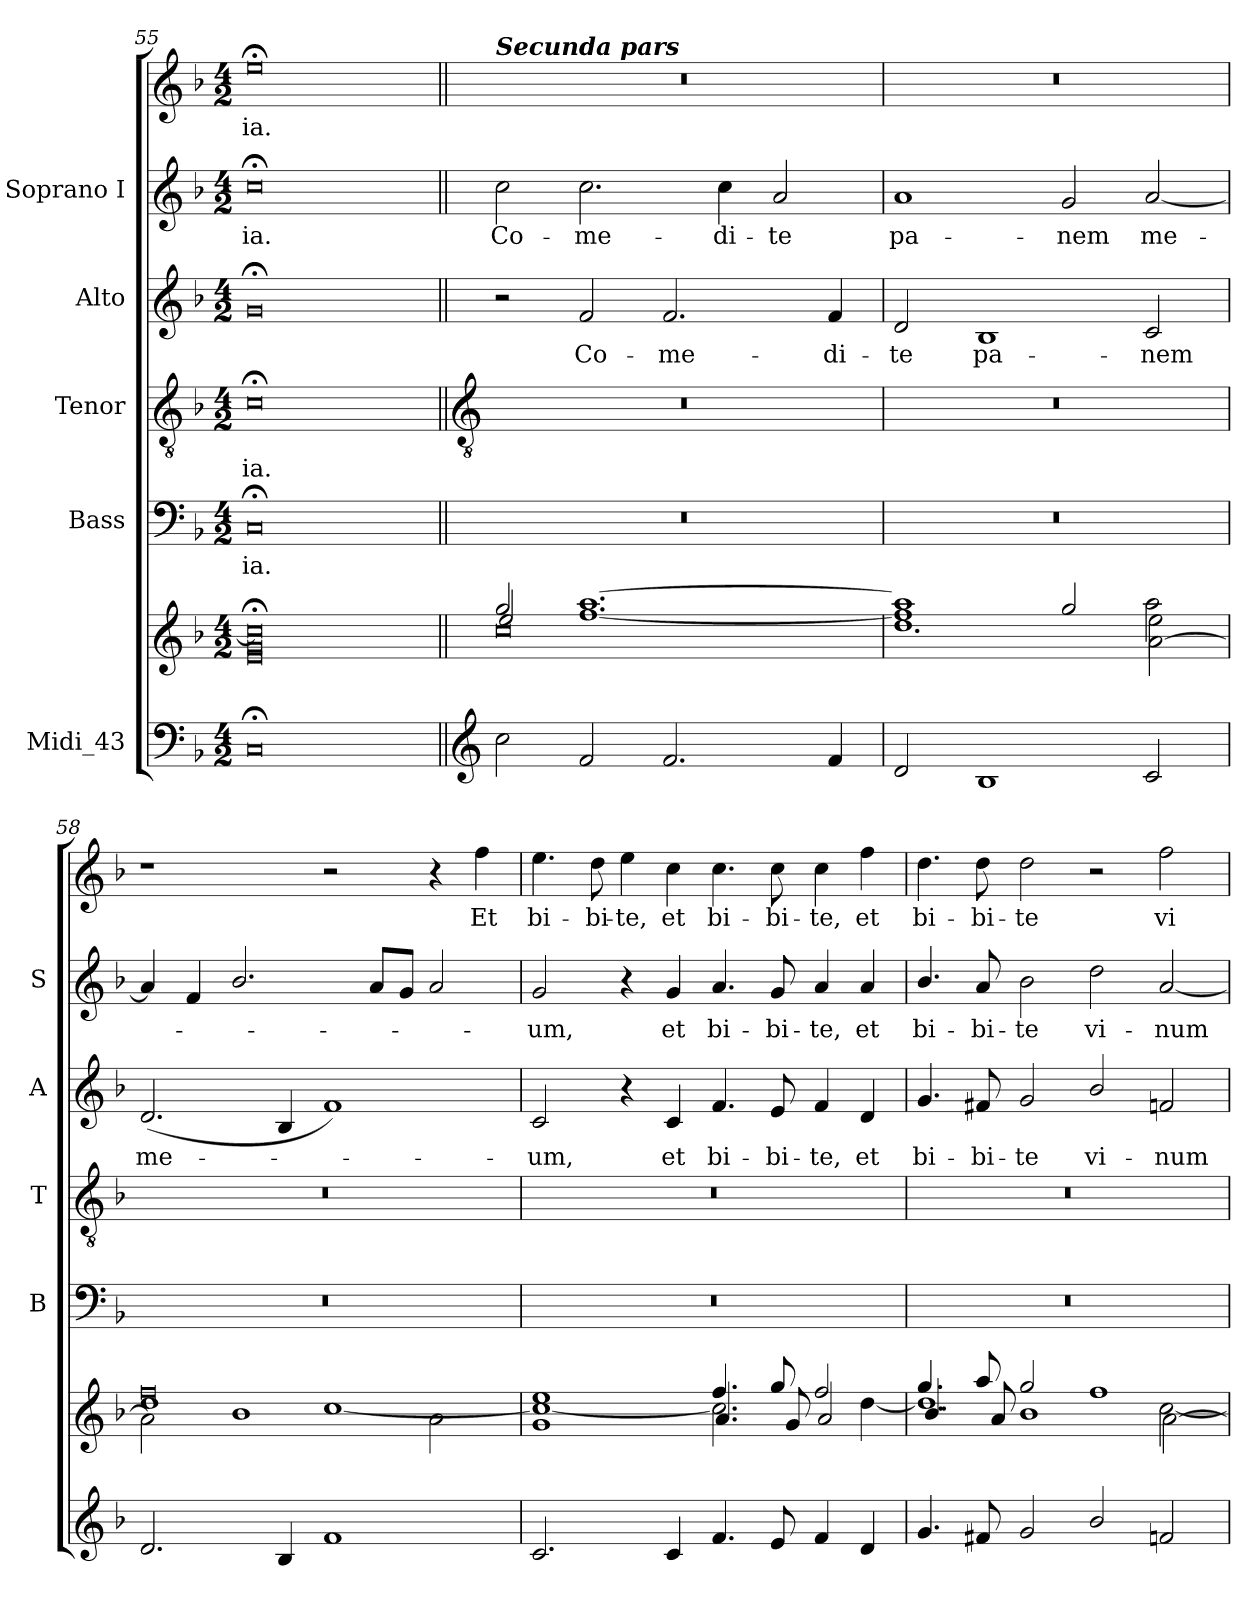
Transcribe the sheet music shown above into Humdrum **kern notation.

**kern	**kern	**kern	**text	**kern	**text	**kern	**text	**kern	**text	**kern	**text
*part5	*part5	*part4	*part4	*part3	*part3	*part2	*part2	*part1	*part1	*part1	*part1
*staff7	*staff6	*staff5	*staff5	*staff4	*staff4	*staff3	*staff3	*staff2	*staff2	*staff1	*staff1
*I"Midi_43	*	*I"Bass	*	*I"Tenor	*	*I"Alto	*	*I"Soprano I	*	*	*
*	*	*I'B	*	*I'T	*	*I'A	*	*I'S	*	*	*
*clefF4	*clefG2	*clefF4	*	*clefGv2	*	*clefG2	*	*clefG2	*	*clefG2	*
*k[b-]	*k[b-]	*k[b-]	*	*k[b-]	*	*k[b-]	*	*k[b-]	*	*k[b-]	*
*F:	*F:	*F:	*	*F:	*	*F:	*	*F:	*	*F:	*
*M4/2	*M4/2	*M4/2	*	*M4/2	*	*M4/2	*	*M4/2	*	*M4/2	*
=55	=55	=55	=55	=55	=55	=55	=55	=55	=55	=55	=55
*	*^	*	*	*	*	*	*	*	*	*	*
*	*	*^	*	*	*	*	*	*	*	*	*	*
!	!	!	!	!	!LO:LY:b	!	!LO:LY:b	!	!	!	!LO:LY:b	!	!LO:LY:b
0C;	0cc;</]	0g\	0e\	0C;<	-ia.	0c;<	-ia.	0g;<	.	0cc;<	ia.	0ee;<	-ia.
!!LO:LB:g=z
=56||	=56||	=56||	=56||	=56||	=56||	=56||	=56||	=56||	=56||	=56||	=56||	=56||	=56||
*clefG2	*	*	*	*	*	*clefGv2	*	*	*	*	*	*	*
!	!	!	!	!	!	!	!	!	!	!	!	!LO:TX:a:Bi:t=Secunda pars	!
!	!	!	!	!	!	!	!	!	!	!	!LO:LY:b	!	!
2cc	2gg/	2ee/	0cc\	0r	.	0r	.	2r	.	2cc	Co-	0r	.
!	!	!	!	!	!	!	!	!	!LO:LY:b	!	!LO:LY:b	!	!
2f	[1.aa/	[1.ff/	.	.	.	.	.	2f	Co-	2.cc	-me-	.	.
!	!	!	!	!	!	!	!	!	!LO:LY:b	!	!	!	!
2.f	.	.	.	.	.	.	.	2.f	-me-	.	.	.	.
!	!	!	!	!	!	!	!	!	!	!	!LO:LY:b	!	!
.	.	.	.	.	.	.	.	.	.	4cc	-di-	.	.
!	!	!	!	!	!	!	!	!	!	!	!LO:LY:b	!	!
.	.	.	.	.	.	.	.	.	.	2a	-te	.	.
!	!	!	!	!	!	!	!	!	!LO:LY:b	!	!	!	!
4f	.	.	.	.	.	.	.	4f	-di-	.	.	.	.
=57	=57	=57	=57	=57	=57	=57	=57	=57	=57	=57	=57	=57	=57
!	!	!	!	!	!	!	!	!	!LO:LY:b	!	!LO:LY:b	!	!
2d	1aa/]	1ff/]	1.dd\	0r	.	0r	.	2d	-te	1a	pa-	0r	.
!	!	!	!	!	!	!	!	!	!LO:LY:b	!	!	!	!
1B-	.	.	.	.	.	.	.	1B-	pa-	.	.	.	.
!	!	!	!	!	!	!	!	!	!	!	!LO:LY:b	!	!
.	2gg/	2ryy	.	.	.	.	.	.	.	2g	-nem	.	.
!	!	!	!	!	!	!	!	!	!LO:LY:b	!	!LO:LY:b	!	!
2c	2aa\	2ee\	[2a\	.	.	.	.	2c	-nem	[2a	me-	.	.
=58	=58	=58	=58	=58	=58	=58	=58	=58	=58	=58	=58	=58	=58
!	!	!	!	!	!	!	!	!	!LO:LY:b	!	!	!	!
2.d	0ff/	1dd\	2a\]	0r	.	0r	.	(<2.d	me-	4a]	.	1r	.
.	.	.	.	.	.	.	.	.	.	4f	.	.	.
.	.	.	1b-\	.	.	.	.	.	.	2.b-/	.	.	.
4B-	.	.	.	.	.	.	.	4B-	.	.	.	.	.
1f	.	[1cc\	.	.	.	.	.	1f)	.	.	.	2r	.
.	.	.	.	.	.	.	.	.	.	8aL	.	.	.
.	.	.	.	.	.	.	.	.	.	8gJ	.	.	.
.	.	.	2a\	.	.	.	.	.	.	2a	.	4r	.
!	!	!	!	!	!	!	!	!	!	!	!	!	!LO:LY:b
.	.	.	.	.	.	.	.	.	.	.	.	4ff	Et
=59	=59	=59	=59	=59	=59	=59	=59	=59	=59	=59	=59	=59	=59
!	!	!	!	!	!	!	!	!	!LO:LY:b	!	!LO:LY:b	!	!LO:LY:b
2.c	1ee\	1cc\_	1g\	0r	.	0r	.	2c	um,	2g	um,	4.ee	bi-
!	!	!	!	!	!	!	!	!	!	!	!	!	!LO:LY:b
.	.	.	.	.	.	.	.	.	.	.	.	8dd	-bi-
!	!	!	!	!	!	!	!	!	!	!	!	!	!LO:LY:b
.	.	.	.	.	.	.	.	4r	.	4r	.	4ee	-te,
!	!	!	!	!	!	!	!	!	!LO:LY:b	!	!LO:LY:b	!	!LO:LY:b
4c	.	.	.	.	.	.	.	4c	et	4g	et	4cc	et
!	!	!	!	!	!	!	!	!	!LO:LY:b	!	!LO:LY:b	!	!LO:LY:b
4.f	4.ff/	2.cc\]	4.a/	.	.	.	.	4.f	bi-	4.a	bi-	4.cc	bi-
!	!	!	!	!	!	!	!	!	!LO:LY:b	!	!LO:LY:b	!	!LO:LY:b
8e	8gg/	.	8g/	.	.	.	.	8e	-bi-	8g	-bi-	8cc	-bi-
!	!	!	!	!	!	!	!	!	!LO:LY:b	!	!LO:LY:b	!	!LO:LY:b
4f	2ff/	.	2a/	.	.	.	.	4f	-te,	4a	-te,	4cc	-te,
!	!	!	!	!	!	!	!	!	!LO:LY:b	!	!LO:LY:b	!	!LO:LY:b
4d	.	[4dd\	.	.	.	.	.	4d	et	4a	et	4ff	et
=60	=60	=60	=60	=60	=60	=60	=60	=60	=60	=60	=60	=60	=60
!	!	!	!	!	!	!	!	!	!LO:LY:b	!	!LO:LY:b	!	!LO:LY:b
4.g	4.gg/	1.dd\]	4.b-/	0r	.	0r	.	4.g	bi-	4.b-/	-bi-	4.dd	bi-
!	!	!	!	!	!	!	!	!	!LO:LY:b	!	!LO:LY:b	!	!LO:LY:b
8f#X	8aa/	.	8a/	.	.	.	.	8f#X	-bi-	8a	-bi-	8dd	-bi-
!	!	!	!	!	!	!	!	!	!LO:LY:b	!	!LO:LY:b	!	!LO:LY:b
2g	2gg/	.	1b-\	.	.	.	.	2g	-te	2b-	-te	2dd	-te
!	!	!	!	!	!	!	!	!	!LO:LY:b	!	!LO:LY:b	!	!
2b-/	1ff/	.	.	.	.	.	.	2b-/	vi-	2dd	vi-	2r	.
!	!	!	!	!	!	!	!	!	!LO:LY:b	!	!LO:LY:b	!	!LO:LY:b
2fn	.	[2cc\	[2a\	.	.	.	.	2fn	-num	[2a	-num	2ff	vi-
*	*v	*v	*v	*	*	*	*	*	*	*	*	*	*
=	=	=	=	=	=	=	=	=	=	=	=
*-	*-	*-	*-	*-	*-	*-	*-	*-	*-	*-	*-
